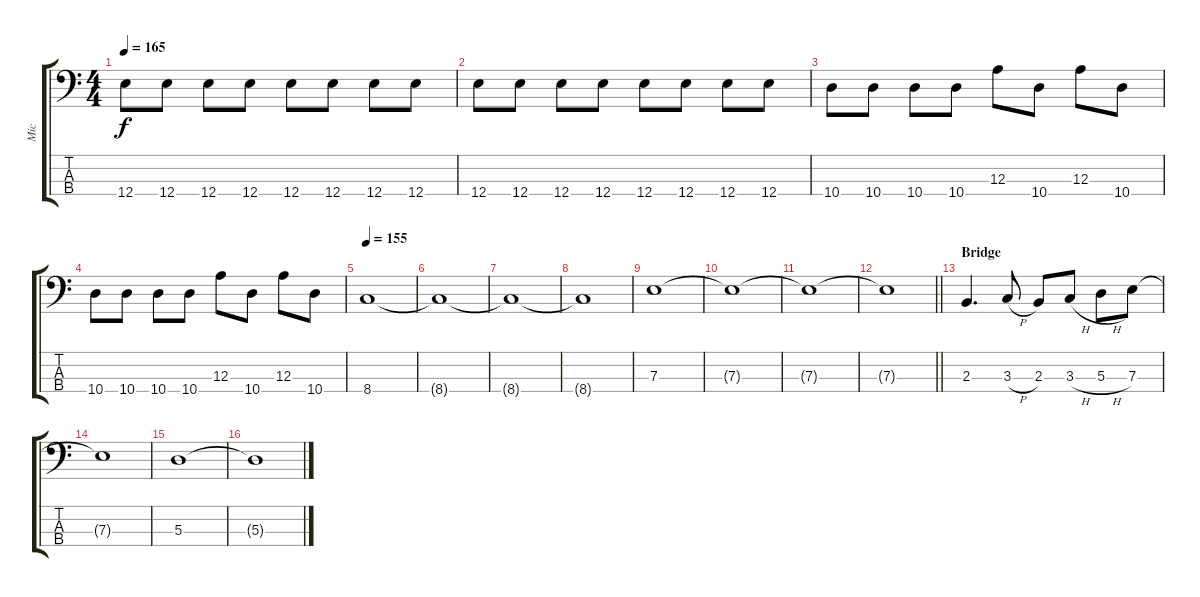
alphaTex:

\track ("Mic" "Mic") {instrument electricbassfinger}
\staff {score tabs}
\tuning (G2 D2 A1 E1) {hide}
\ts (4 4)
\tempo 165
\clef f4
\ks c
12.4.8{dy f} 12.4.8 12.4.8 12.4.8 12.4.8 12.4.8 12.4.8 12.4.8 |
12.4.8 12.4.8 12.4.8 12.4.8 12.4.8 12.4.8 12.4.8 12.4.8 |
10.4.8 10.4.8 10.4.8 10.4.8 12.3.8 10.4.8 12.3.8 10.4.8 |
10.4.8 10.4.8 10.4.8 10.4.8 12.3.8 10.4.8 12.3.8 10.4.8 |
\tempo 155
8.4.1 |
8.4{t}.1 |
8.4{t}.1 |
8.4{t}.1 |
7.3.1 |
7.3{t}.1 |
7.3{t}.1 |
\barLineRight lightlight
7.3{t}.1 |
\section ("" "Bridge")
2.3.4{d} 3.3{h}.8 2.3.8 3.3{h}.8 5.3{h}.8 7.3.8 |
7.3{t}.1 |
5.3.1 |
5.3{t}.1
